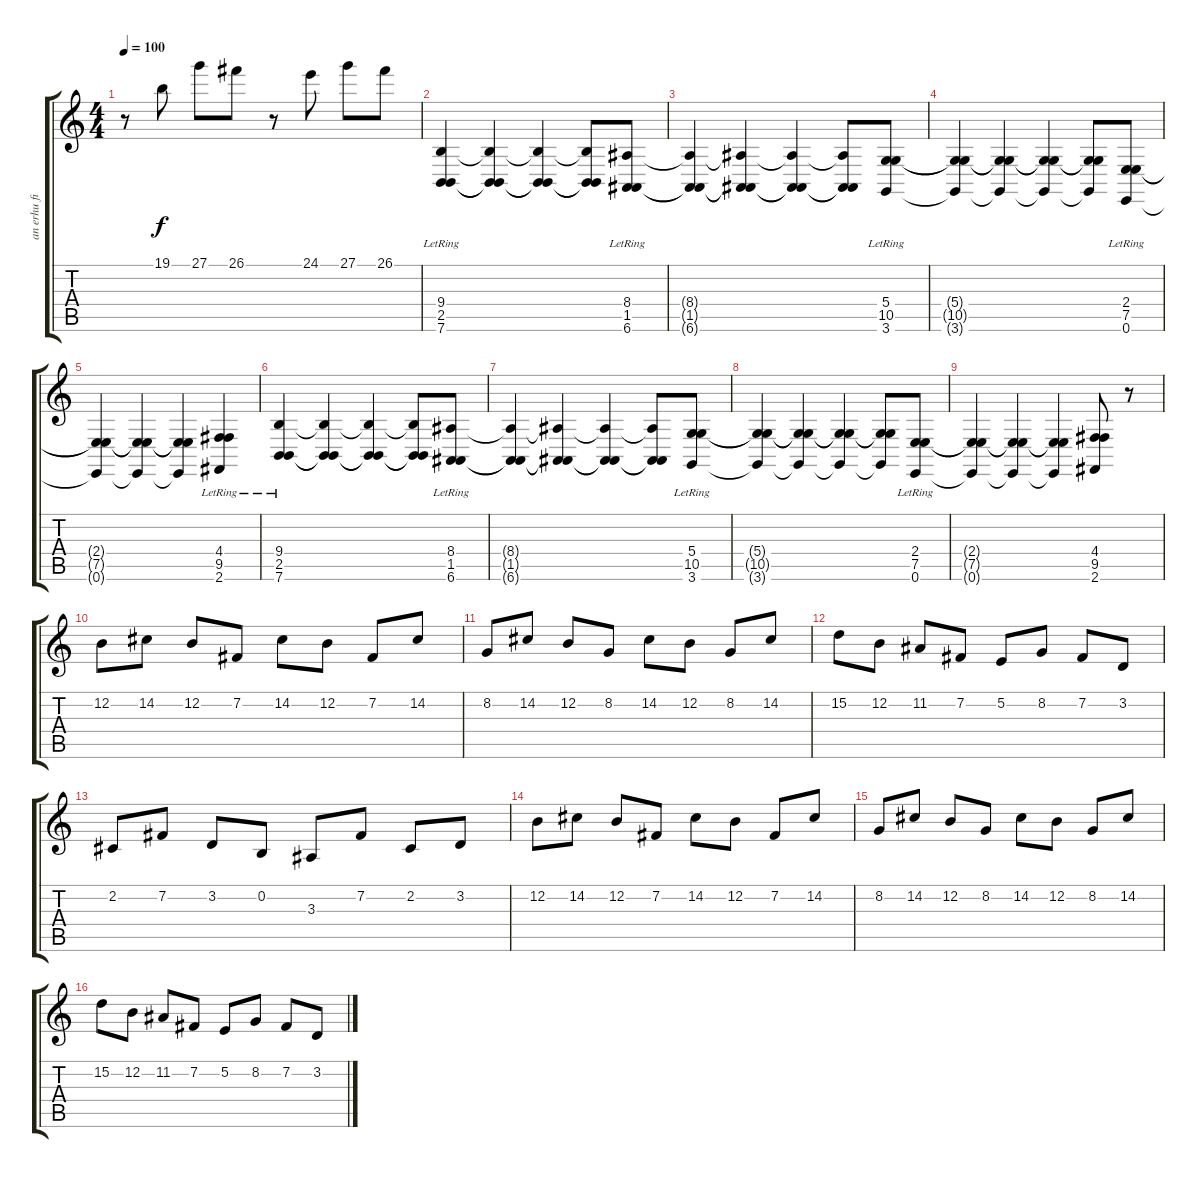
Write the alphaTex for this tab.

\track ("an erhu fiddle" "an erhu fi") {instrument stringensemble1}
\staff {score tabs}
\tuning (E4 B3 G3 D3 A2 E2) {hide}
\ts (4 4)
\tempo 100
\clef g2
\ks c
r.8{dy f} 19.1.8 27.1.8 26.1.8 r.8 24.1.8 27.1.8 26.1.8 |
(9.4{lr} 2.5{lr} 7.6{lr}).4 (9.4{t} 2.5{t} 7.6{t}).4 (9.4{t} 2.5{t} 7.6{t}).4 (9.4{t} 2.5{t} 7.6{t}).8 (8.4{lr} 1.5{lr} 6.6{lr}).8 |
(8.4{t} 1.5{t} 6.6{t}).4 (8.4{t} 1.5{t} 6.6{t}).4 (8.4{t} 1.5{t} 6.6{t}).4 (8.4{t} 1.5{t} 6.6{t}).8 (5.4{lr} 10.5{lr} 3.6{lr}).8 |
(5.4{t} 10.5{t} 3.6{t}).4 (5.4{t} 10.5{t} 3.6{t}).4 (5.4{t} 10.5{t} 3.6{t}).4 (5.4{t} 10.5{t} 3.6{t}).8 (2.4{lr} 7.5 0.6).8 |
(2.4{t} 7.5{t} 0.6{t}).4 (2.4{t} 7.5{t} 0.6{t}).4 (2.4{t} 7.5{t} 0.6{t}).4 (4.4{lr} 9.5{lr} 2.6{lr}).4 |
(9.4{lr} 2.5{lr} 7.6{lr}).4 (9.4{t} 2.5{t} 7.6{t}).4 (9.4{t} 2.5{t} 7.6{t}).4 (9.4{t} 2.5{t} 7.6{t}).8 (8.4{lr} 1.5{lr} 6.6{lr}).8 |
(8.4{t} 1.5{t} 6.6{t}).4 (8.4{t} 1.5{t} 6.6{t}).4 (8.4{t} 1.5{t} 6.6{t}).4 (8.4{t} 1.5{t} 6.6{t}).8 (5.4{lr} 10.5{lr} 3.6{lr}).8 |
(5.4{t} 10.5{t} 3.6{t}).4 (5.4{t} 10.5{t} 3.6{t}).4 (5.4{t} 10.5{t} 3.6{t}).4 (5.4{t} 10.5{t} 3.6{t}).8 (2.4{lr} 7.5 0.6).8 |
(2.4{t} 7.5{t} 0.6{t}).4 (2.4{t} 7.5{t} 0.6{t}).4 (2.4{t} 7.5{t} 0.6{t}).4 (4.4 9.5 2.6).8 r.8 |
12.2.8{volume 16 instrument violin} 14.2.8 12.2.8 7.2.8 14.2.8 12.2.8 7.2.8 14.2.8 |
8.2.8 14.2.8 12.2.8 8.2.8 14.2.8 12.2.8 8.2.8 14.2.8 |
15.2.8 12.2.8 11.2.8 7.2.8 5.2.8 8.2.8 7.2.8 3.2.8 |
2.2.8 7.2.8 3.2.8 0.2.8 3.3.8 7.2.8 2.2.8 3.2.8 |
12.2.8 14.2.8 12.2.8 7.2.8 14.2.8 12.2.8 7.2.8 14.2.8 |
8.2.8 14.2.8 12.2.8 8.2.8 14.2.8 12.2.8 8.2.8 14.2.8 |
15.2.8 12.2.8 11.2.8 7.2.8 5.2.8 8.2.8 7.2.8 3.2.8
